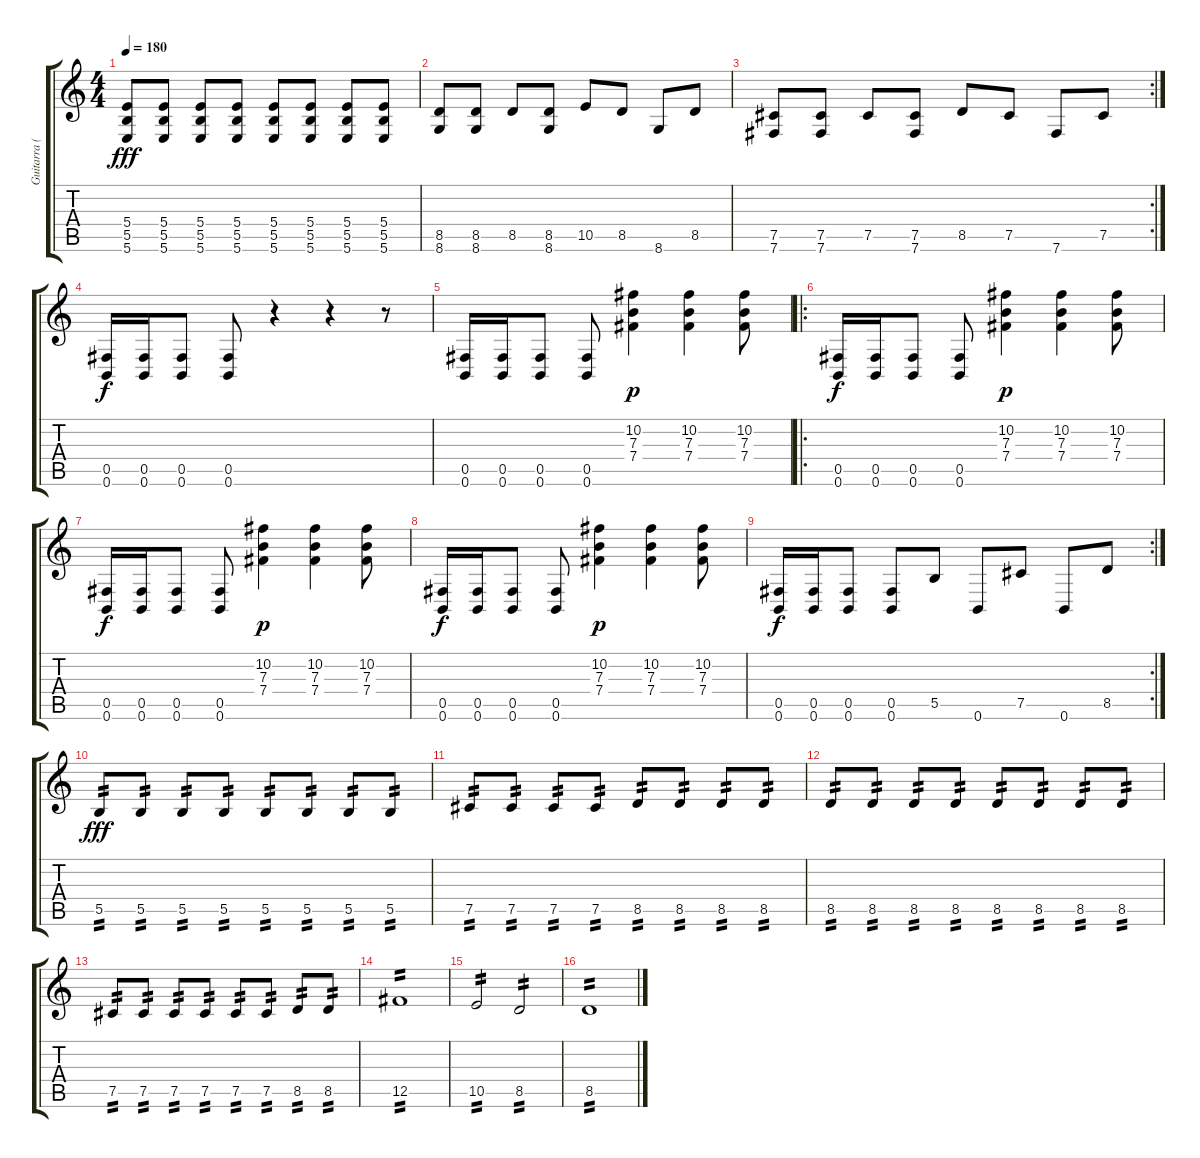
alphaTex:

\track ("Guitarra (Alexis Ruiz)" "Guitarra (") {instrument distortionguitar}
\staff {score tabs}
\tuning (Db4 Ab3 E3 B2 Gb2 B1) {hide}
\ts (4 4)
\tempo 180
\clef g2
\ks c
(5.4 5.5 5.6).8{dy fff} (5.4 5.5 5.6).8 (5.4 5.5 5.6).8 (5.4 5.5 5.6).8 (5.4 5.5 5.6).8 (5.4 5.5 5.6).8 (5.4 5.5 5.6).8 (5.4 5.5 5.6).8 |
(8.5 8.6).8 (8.5 8.6).8 8.5.8 (8.5 8.6).8 10.5.8 8.5.8 8.6.8 8.5.8 |
\rc 2
(7.5 7.6).8 (7.5 7.6).8 7.5.8 (7.5 7.6).8 8.5.8 7.5.8 7.6.8 7.5.8 |
(0.5 0.6).16{dy f balance 16} (0.5 0.6).16 (0.5 0.6).8 (0.5 0.6).8 r.4 r.4 r.8 |
(0.5 0.6).16{balance 0} (0.5 0.6).16 (0.5 0.6).8 (0.5 0.6).8 (10.2 7.3 7.4).4{dy p} (10.2 7.3 7.4).4 (10.2 7.3 7.4).8 |
\ro
(0.5 0.6).16{dy f balance 10} (0.5 0.6).16 (0.5 0.6).8 (0.5 0.6).8 (10.2 7.3 7.4).4{dy p} (10.2 7.3 7.4).4 (10.2 7.3 7.4).8 |
(0.5 0.6).16{dy f} (0.5 0.6).16 (0.5 0.6).8 (0.5 0.6).8 (10.2 7.3 7.4).4{dy p} (10.2 7.3 7.4).4 (10.2 7.3 7.4).8 |
(0.5 0.6).16{dy f} (0.5 0.6).16 (0.5 0.6).8 (0.5 0.6).8 (10.2 7.3 7.4).4{dy p} (10.2 7.3 7.4).4 (10.2 7.3 7.4).8 |
\rc 2
(0.5 0.6).16{dy f} (0.5 0.6).16 (0.5 0.6).8 (0.5 0.6).8 5.5.8 0.6.8 7.5.8 0.6.8 8.5.8 |
5.5.8{tp 2 dy fff volume 13} 5.5.8{tp 2} 5.5.8{tp 2} 5.5.8{tp 2} 5.5.8{tp 2} 5.5.8{tp 2} 5.5.8{tp 2} 5.5.8{tp 2} |
7.5.8{tp 2} 7.5.8{tp 2} 7.5.8{tp 2} 7.5.8{tp 2} 8.5.8{tp 2} 8.5.8{tp 2} 8.5.8{tp 2} 8.5.8{tp 2} |
8.5.8{tp 2} 8.5.8{tp 2} 8.5.8{tp 2} 8.5.8{tp 2} 8.5.8{tp 2} 8.5.8{tp 2} 8.5.8{tp 2} 8.5.8{tp 2} |
7.5.8{tp 2} 7.5.8{tp 2} 7.5.8{tp 2} 7.5.8{tp 2} 7.5.8{tp 2} 7.5.8{tp 2} 8.5.8{tp 2} 8.5.8{tp 2} |
12.5.1{tp 2} |
10.5.2{tp 2} 8.5.2{tp 2} |
8.5.1{tp 2}
